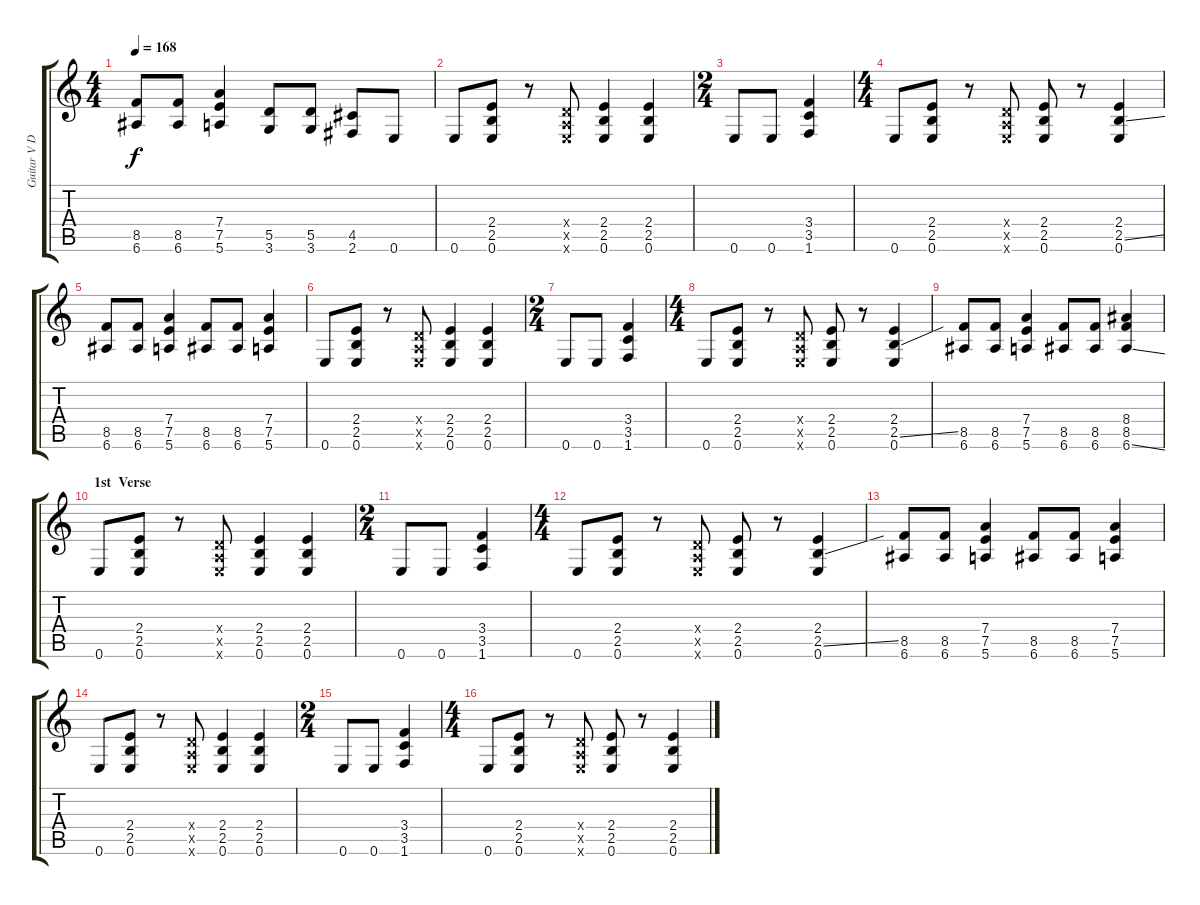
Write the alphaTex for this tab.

\track ("Guitar V Distortion" "Guitar V D") {instrument distortionguitar}
\staff {score tabs}
\tuning (E4 B3 G3 D3 A2 E2) {hide}
\ts (4 4)
\tempo 168
\clef g2
\ks c
(8.5 6.6).8{dy f} (8.5 6.6).8 (7.4 7.5 5.6).4 (5.5 3.6).8 (5.5 3.6).8 (4.5 2.6).8 0.6.8 |
0.6.8 (2.4 2.5 0.6).8 r.8 (0.4{x} 0.5{x} 0.6{x}).8 (2.4 2.5 0.6).4 (2.4 2.5 0.6).4 |
\ts (2 4)
0.6.8 0.6.8 (3.4 3.5 1.6).4 |
\ts (4 4)
0.6.8 (2.4 2.5 0.6).8 r.8 (0.4{x} 0.5{x} 0.6{x}).8 (2.4 2.5 0.6).8 r.8 (2.4 2.5{ss} 0.6).4 |
(8.5 6.6).8 (8.5 6.6).8 (7.4 7.5 5.6).4 (8.5 6.6).8 (8.5 6.6).8 (7.4 7.5 5.6).4 |
0.6.8 (2.4 2.5 0.6).8 r.8 (0.4{x} 0.5{x} 0.6{x}).8 (2.4 2.5 0.6).4 (2.4 2.5 0.6).4 |
\ts (2 4)
0.6.8 0.6.8 (3.4 3.5 1.6).4 |
\ts (4 4)
0.6.8 (2.4 2.5 0.6).8 r.8 (0.4{x} 0.5{x} 0.6{x}).8 (2.4 2.5 0.6).8 r.8 (2.4 2.5{ss} 0.6).4 |
(8.5 6.6).8 (8.5 6.6).8 (7.4 7.5 5.6).4 (8.5 6.6).8 (8.5 6.6).8 (8.4 8.5 6.6{ss}).4 |
\section ("" "1st  Verse")
0.6.8 (2.4 2.5 0.6).8 r.8 (0.4{x} 0.5{x} 0.6{x}).8 (2.4 2.5 0.6).4 (2.4 2.5 0.6).4 |
\ts (2 4)
0.6.8 0.6.8 (3.4 3.5 1.6).4 |
\ts (4 4)
0.6.8 (2.4 2.5 0.6).8 r.8 (0.4{x} 0.5{x} 0.6{x}).8 (2.4 2.5 0.6).8 r.8 (2.4 2.5{ss} 0.6).4 |
(8.5 6.6).8 (8.5 6.6).8 (7.4 7.5 5.6).4 (8.5 6.6).8 (8.5 6.6).8 (7.4 7.5 5.6).4 |
0.6.8 (2.4 2.5 0.6).8 r.8 (0.4{x} 0.5{x} 0.6{x}).8 (2.4 2.5 0.6).4 (2.4 2.5 0.6).4 |
\ts (2 4)
0.6.8 0.6.8 (3.4 3.5 1.6).4 |
\ts (4 4)
0.6.8 (2.4 2.5 0.6).8 r.8 (0.4{x} 0.5{x} 0.6{x}).8 (2.4 2.5 0.6).8 r.8 (2.4 2.5{ss} 0.6).4
